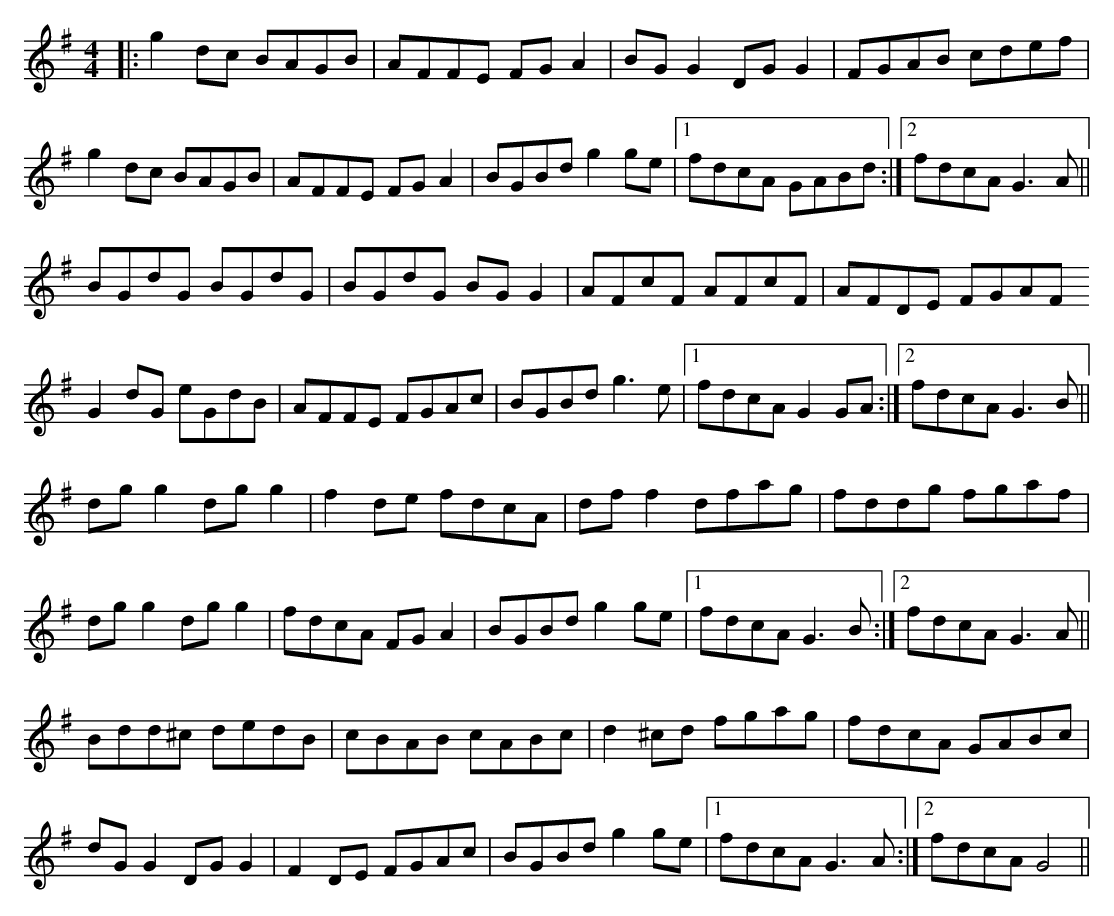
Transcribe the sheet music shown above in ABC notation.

X:1
M:4/4
K:G
|:g2 dc BAGB|AFFE FG A2|BG G2 DG G2|FGAB cdef|
g2 dc BAGB|AFFE FG A2|BGBd g2 ge|1 fdcA GABd:|2 fdcA G3 A||
BGdG BGdG|BGdG BG G2|AFcF AFcF|AFDE FGAF
G2 dG eGdB|AFFE FGAc|BGBd g3 e|1 fdcA G2 GA:|2 fdcA G3 B||
dg g2 dg g2|f2 de fdcA|df f2 dfag|fddg fgaf|
dg g2 dg g2|fdcA FG A2|BGBd g2 ge|1 fdcA G3 B:|2 fdcA G3 A||
Bdd^c dedB|cBAB cABc|d2 ^cd fgag|fdcA GABc|
dG G2 DG G2|F2 DE FGAc|BGBd g2 ge|1 fdcA G3 A:|2 fdcA G4||
